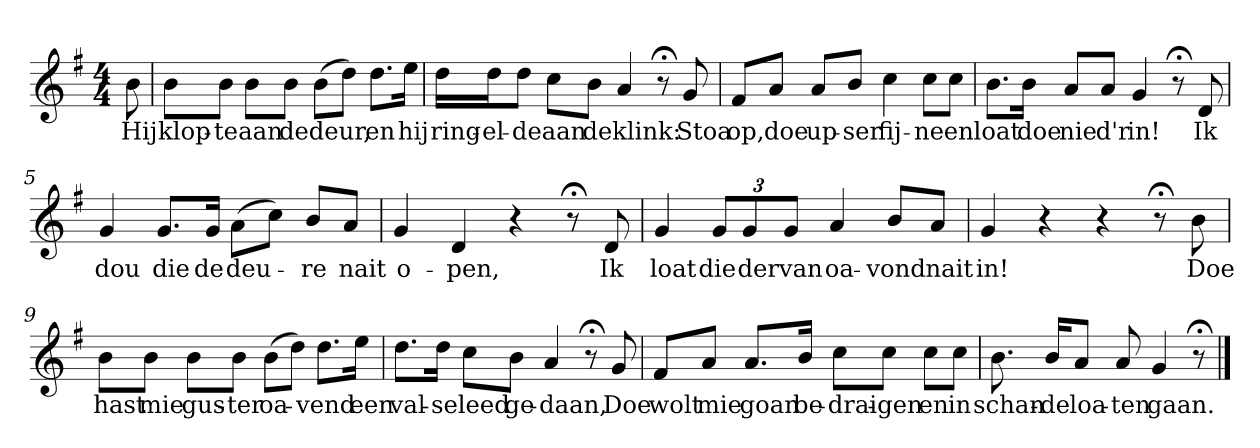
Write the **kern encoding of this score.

**kern	**text
*part1	*part1
*staff1	*staff1
*k[f#]	*
*G:	*
*M4/4	*
*MM120	*
=	=
8b	Hij
=1	=1
8bL	klop-
8bJ	-te
8bL	aan
8bJ	de
(8bL	deur,
8ddJ)	.
8.ddL	en
16eeJk	hij
=2	=2
16ddLL	ring-
16ddJ	-el-
8ddJ	-de
8ccL	aan
8bJ	de
4a	klink:
8r;<	.
8g	Stoa
=3	=3
8f#L	op,
8aJ	doe
8aL	up-
8bJ	-ser
4cc	fij-
8ccL	-ne
8ccJ	en
=4	=4
8.bL	loat
16bJk	doe
8aL	nie
8aJ	d'r
4g	in!
8r;<	.
8d	Ik
=5	=5
4g	dou
8.gL	die
16gJk	de
(8aL	deu-
8ccJ)	.
8bL	-re
8aJ	nait
=6	=6
4g	o-
4d	-pen,
4r	.
8r;<	.
8d	Ik
=7	=7
4g	loat
12gL	die
12g	der
12gJ	van
4a	oa-
8bL	-vond
8aJ	nait
=8	=8
4g	in!
4r	.
4r	.
8r;<	.
8b	Doe
=9	=9
8bL	hast
8bJ	mie
8bL	gus-
8bJ	-ter
(8bL	oa-
8ddJ)	.
8.ddL	-vend
16eeJk	een
=10	=10
8.ddL	val-
16ddJk	-se
8ccL	leed
8bJ	ge-
4a	-daan,
8r;<	.
8g	Doe
=11	=11
8f#L	wolt
8aJ	mie
8.aL	goan
16bJk	be-
8ccL	-drai-
8ccJ	-gen
8ccL	en
8ccJ	in
=12	=12
8.b	schan-
16bKL	-de
8aJ	loa-
8a	-ten
4g	gaan.
8r;<	.
==	==
*-	*-
